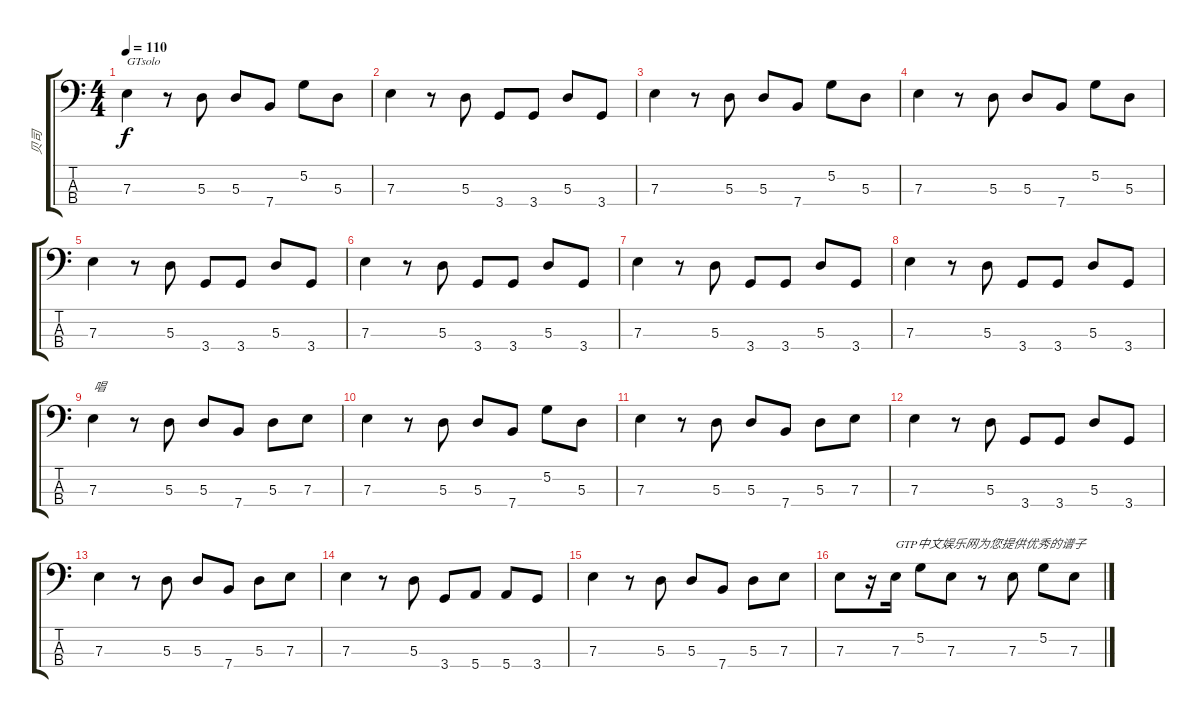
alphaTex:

\track ("贝司" "贝司") {instrument electricbassfinger}
\staff {score tabs}
\tuning (G2 D2 A1 E1) {hide}
\ts (4 4)
\tempo 110
\clef f4
\ks c
7.3.4{txt "GTsolo" dy f} r.8 5.3.8 5.3.8 7.4.8 5.2.8 5.3.8 |
7.3.4 r.8 5.3.8 3.4.8 3.4.8 5.3.8 3.4.8 |
7.3.4 r.8 5.3.8 5.3.8 7.4.8 5.2.8 5.3.8 |
7.3.4 r.8 5.3.8 5.3.8 7.4.8 5.2.8 5.3.8 |
7.3.4 r.8 5.3.8 3.4.8 3.4.8 5.3.8 3.4.8 |
7.3.4 r.8 5.3.8 3.4.8 3.4.8 5.3.8 3.4.8 |
7.3.4 r.8 5.3.8 3.4.8 3.4.8 5.3.8 3.4.8 |
7.3.4 r.8 5.3.8 3.4.8 3.4.8 5.3.8 3.4.8 |
7.3.4{txt "唱"} r.8 5.3.8 5.3.8 7.4.8 5.3.8 7.3.8 |
7.3.4 r.8 5.3.8 5.3.8 7.4.8 5.2.8 5.3.8 |
7.3.4 r.8 5.3.8 5.3.8 7.4.8 5.3.8 7.3.8 |
7.3.4 r.8 5.3.8 3.4.8 3.4.8 5.3.8 3.4.8 |
7.3.4 r.8 5.3.8 5.3.8 7.4.8 5.3.8 7.3.8 |
7.3.4 r.8 5.3.8 3.4.8 5.4.8 5.4.8 3.4.8 |
7.3.4 r.8 5.3.8 5.3.8 7.4.8 5.3.8 7.3.8 |
7.3.8 r.16 7.3.16{txt "GTP中文娱乐网为您提供优秀的谱子"} 5.2.8 7.3.8 r.8 7.3.8 5.2.8 7.3.8
